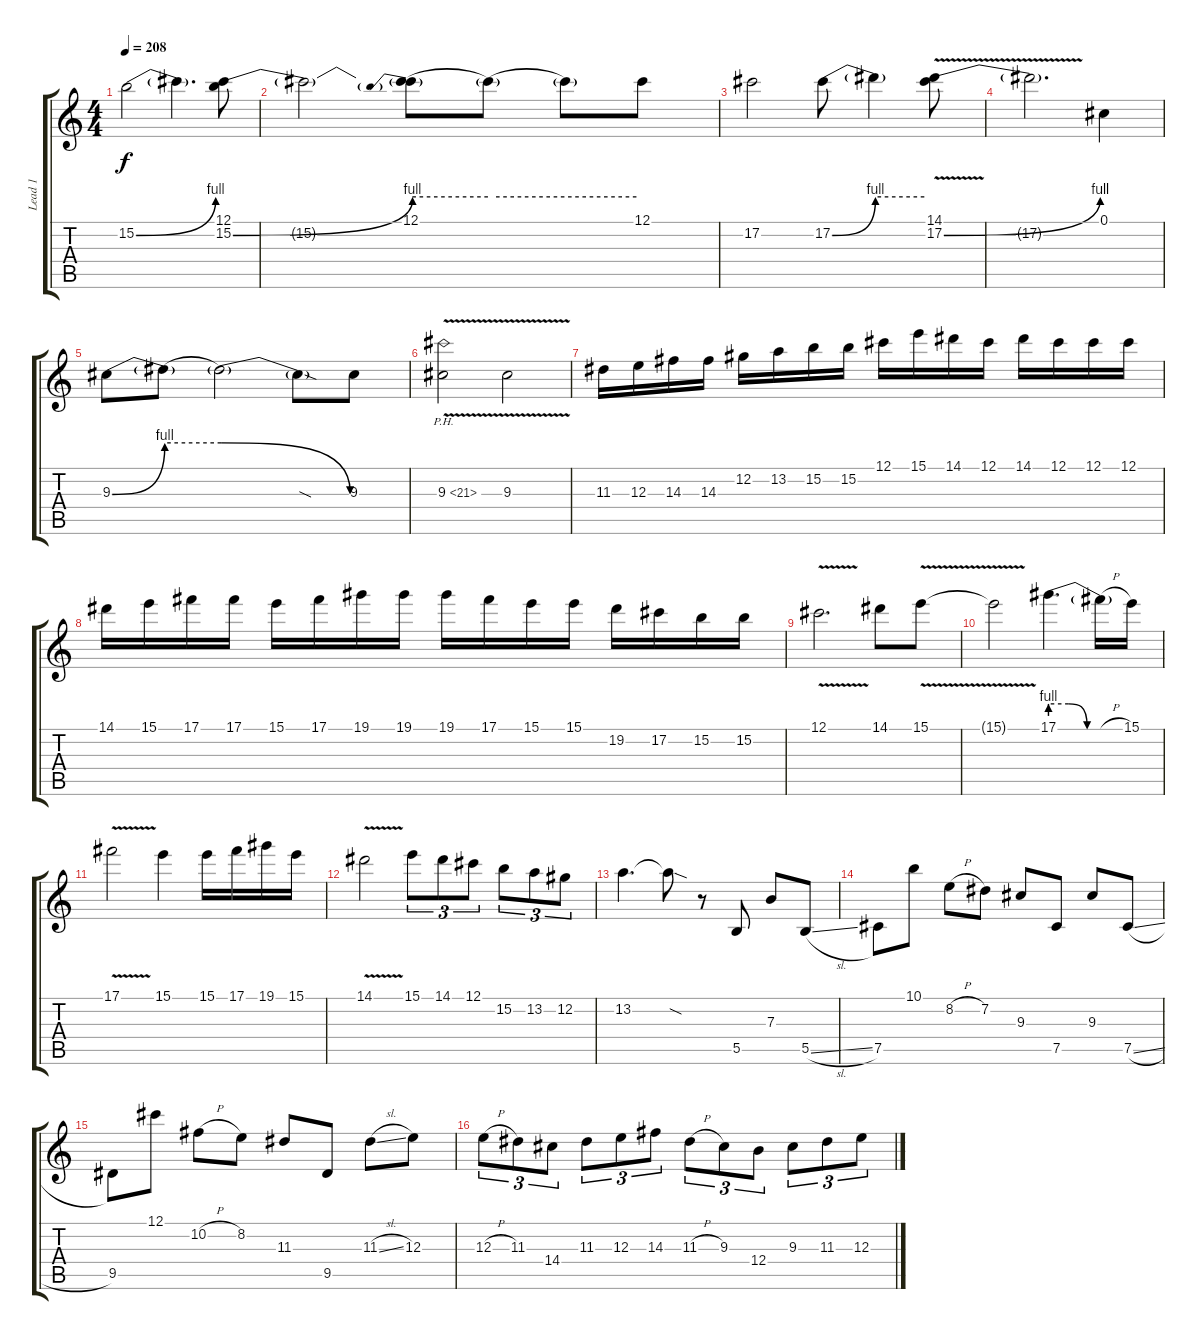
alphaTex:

\track ("Lead 1" "Lead 1") {instrument distortionguitar}
\staff {score tabs}
\tuning (Db4 Ab3 E3 B2 Gb2 Db2) {hide}
\ts (4 4)
\tempo 208
\clef g2
\ks c
15.2{be (bend 0 0 60 4)}.2{dy f} 15.2{t}.4{d} (12.1 15.2{be (bend 0 0 60 4)}).8 |
15.2{t}.2 (12.1 15.2{be (prebend 0 4 60 4) t}).8 15.2{be (hold 0 4 60 4) t}.8 15.2{t}.8 12.1.8 |
17.2.2 17.2{be (bend 0 0 60 4)}.8 17.2{be (hold 0 4 60 4) t}.4 (14.1 17.2{be (bend 0 0 60 4) v}).8 |
17.2{t}.2{d} 0.1.4 |
9.3{be (bend 0 0 60 4)}.8 9.3{be (hold 0 4 60 4) t}.8 9.3{be (release 0 4 60 0) t}.2 9.3{sod t}.8 9.3.8 |
9.3{ph 12 v}.2 9.3{v}.2 |
11.3.16 12.3.16 14.3.16 14.3.16 12.2.16 13.2.16 15.2.16 15.2.16 12.1.16 15.1.16 14.1.16 12.1.16 14.1.16 12.1.16 12.1.16 12.1.16 |
14.1.16 15.1.16 17.1.16 17.1.16 15.1.16 17.1.16 19.1.16 19.1.16 19.1.16 17.1.16 15.1.16 15.1.16 19.2.16 17.2.16 15.2.16 15.2.16 |
12.1{v}.2{d balance 0} 14.1.8 15.1{v}.8 |
15.1{t}.2 17.1{be (custom 0 4 15 4 30 0 60 0)}.4{d} 17.1{h t}.16 15.1.16 |
17.1{v}.2 15.1.4 15.1.16 17.1.16 19.1.16 15.1.16 |
14.1{v}.2 15.1.8{tu (3 2)} 14.1.8{tu (3 2)} 12.1.8{tu (3 2)} 15.2.8{tu (3 2)} 13.2.8{tu (3 2)} 12.2.8{tu (3 2)} |
13.2.4{d} 13.2{sod t}.8 r.8 5.5.8 7.3.8 5.5{sl}.8 |
7.5.8 10.1.8 8.2{h}.8 7.2.8 9.3.8 7.5.8 9.3.8 7.5{sl}.8 |
9.5.8 12.1.8 10.2{h}.8 8.2.8 11.3.8 9.5.8 11.3{sl}.8 12.3.8 |
12.3{h}.8{tu (3 2)} 11.3.8{tu (3 2)} 14.4.8{tu (3 2)} 11.3.8{tu (3 2)} 12.3.8{tu (3 2)} 14.3.8{tu (3 2)} 11.3{h}.8{tu (3 2)} 9.3.8{tu (3 2)} 12.4.8{tu (3 2)} 9.3.8{tu (3 2)} 11.3.8{tu (3 2)} 12.3.8{tu (3 2)}
